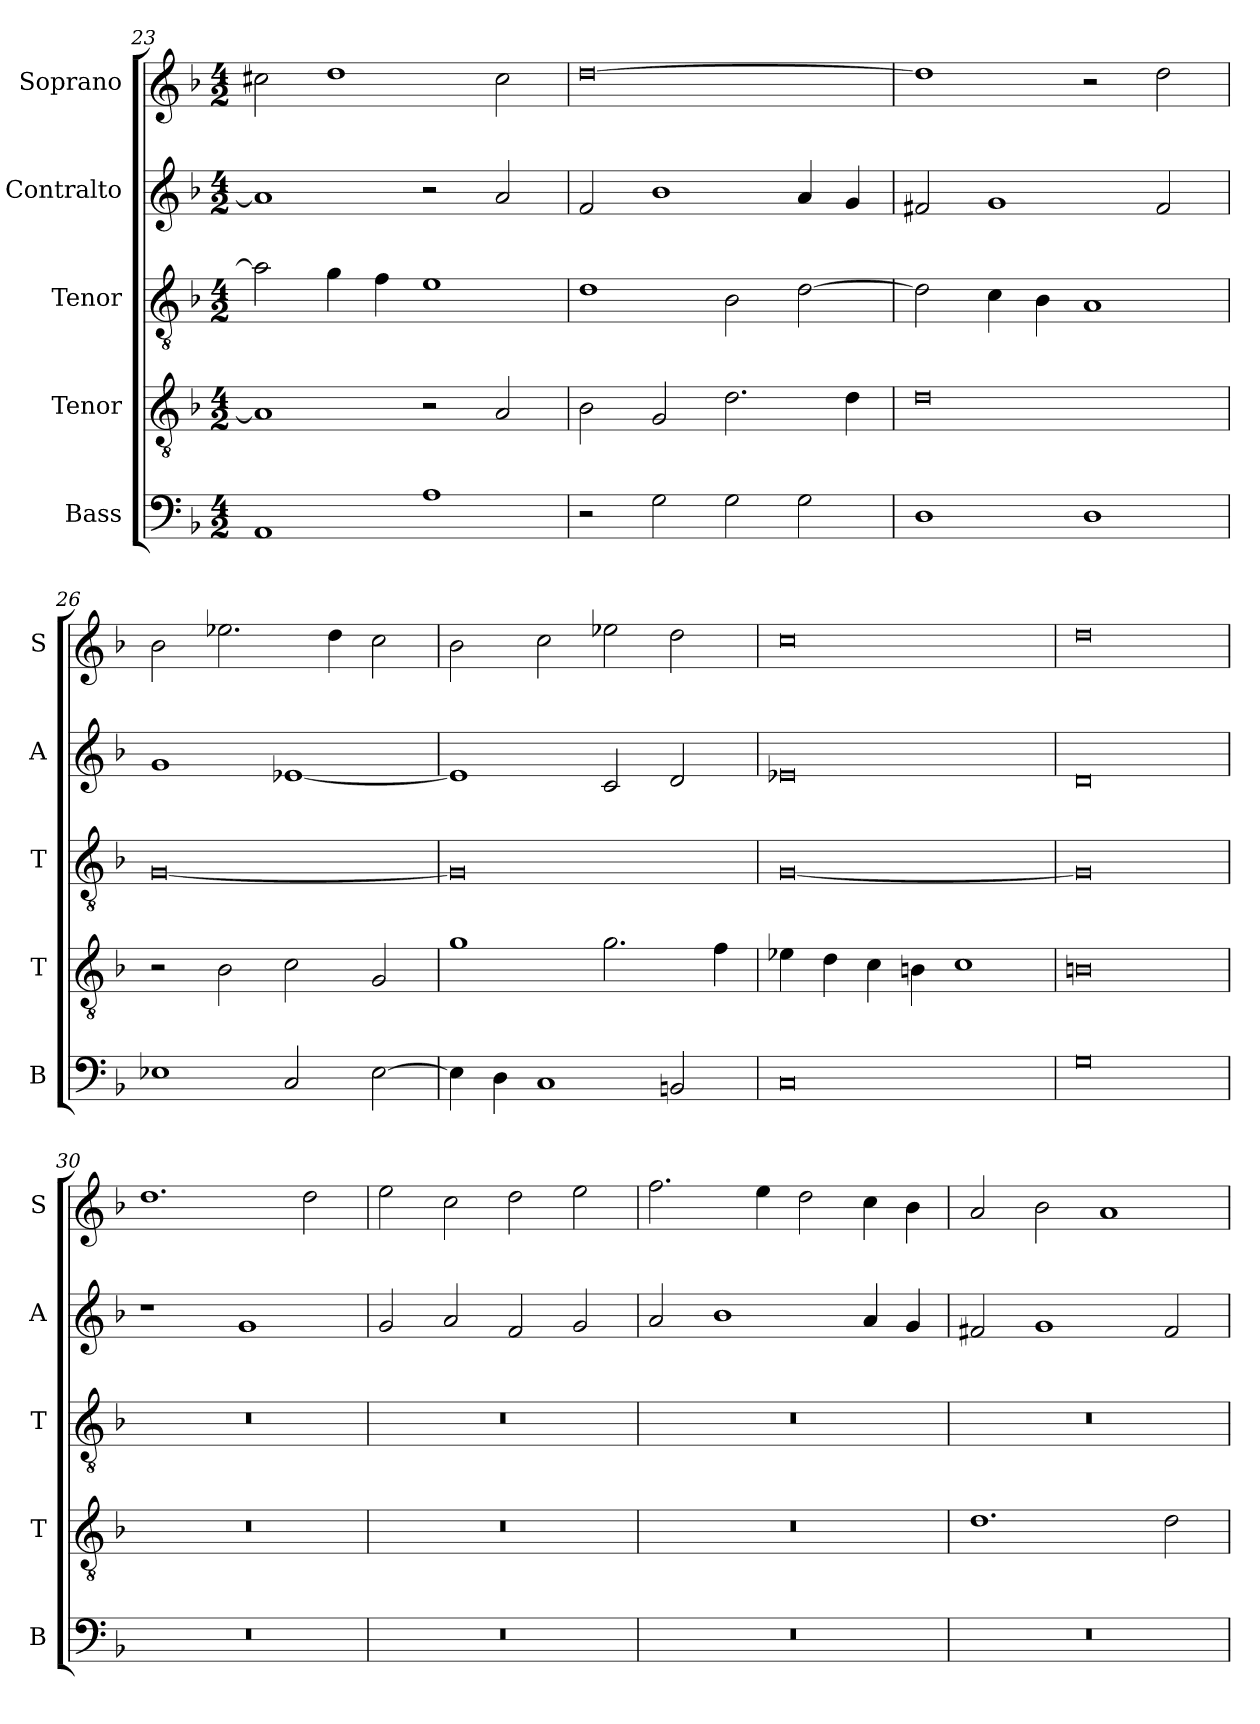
**kern	**kern	**kern	**kern	**kern
*part5	*part4	*part3	*part2	*part1
*staff5	*staff4	*staff3	*staff2	*staff1
*I"Bass	*I"Tenor	*I"Tenor	*I"Contralto	*I"Soprano
*I'B	*I'T	*I'T	*I'A	*I'S
*clefF4	*clefGv2	*clefGv2	*clefG2	*clefG2
*k[b-]	*k[b-]	*k[b-]	*k[b-]	*k[b-]
*D:aeo	*D:aeo	*D:aeo	*D:aeo	*D:aeo
*M4/2	*M4/2	*M4/2	*M4/2	*M4/2
=23	=23	=23	=23	=23
1AA	1A]	2a]	1a]	2cc#X
.	.	4g	.	1dd
.	.	4f	.	.
1A	2r	1e	2r	.
.	2A	.	2a	2cc#
=24	=24	=24	=24	=24
2r	2B-	1d	2f	[0dd
2G	2G	.	1b-	.
2G	2.d	2B-	.	.
2G	.	[2d	4a	.
.	4d	.	4g	.
=25	=25	=25	=25	=25
1D	0d	2d]	2f#X	1dd]
.	.	4c	1g	.
.	.	4B-	.	.
1D	.	1A	.	2r
.	.	.	2f#	2dd
=26	=26	=26	=26	=26
1E-X	2r	[0G	1g	2b-
.	2B-	.	.	2.ee-X
2C	2c	.	[1e-X	.
.	.	.	.	4dd
[2E-	2G	.	.	2cc
=27	=27	=27	=27	=27
4E-]	1g	0G]	1e-]	2b-
4D	.	.	.	.
1C	.	.	.	2cc
.	2.g	.	2c	2ee-X
2BBn	.	.	2d	2dd
.	4f	.	.	.
=28	=28	=28	=28	=28
0C	4e-X	[0G	0e-X	0cc
.	4d	.	.	.
.	4c	.	.	.
.	4Bn	.	.	.
.	1c	.	.	.
=29	=29	=29	=29	=29
0G	0Bn	0G]	0d	0dd
=30	=30	=30	=30	=30
0r	0r	0r	1r	1.dd
.	.	.	1g	.
.	.	.	.	2dd
=31	=31	=31	=31	=31
0r	0r	0r	2g	2ee
.	.	.	2a	2cc
.	.	.	2f	2dd
.	.	.	2g	2ee
=32	=32	=32	=32	=32
0r	0r	0r	2a	2.ff
.	.	.	1b-	.
.	.	.	.	4ee
.	.	.	.	2dd
.	.	.	4a	4cc
.	.	.	4g	4b-
=33	=33	=33	=33	=33
0r	1.d	0r	2f#X	2a
.	.	.	1g	2b-
.	.	.	.	1a
.	2d	.	2f#	.
=	=	=	=	=
*-	*-	*-	*-	*-
